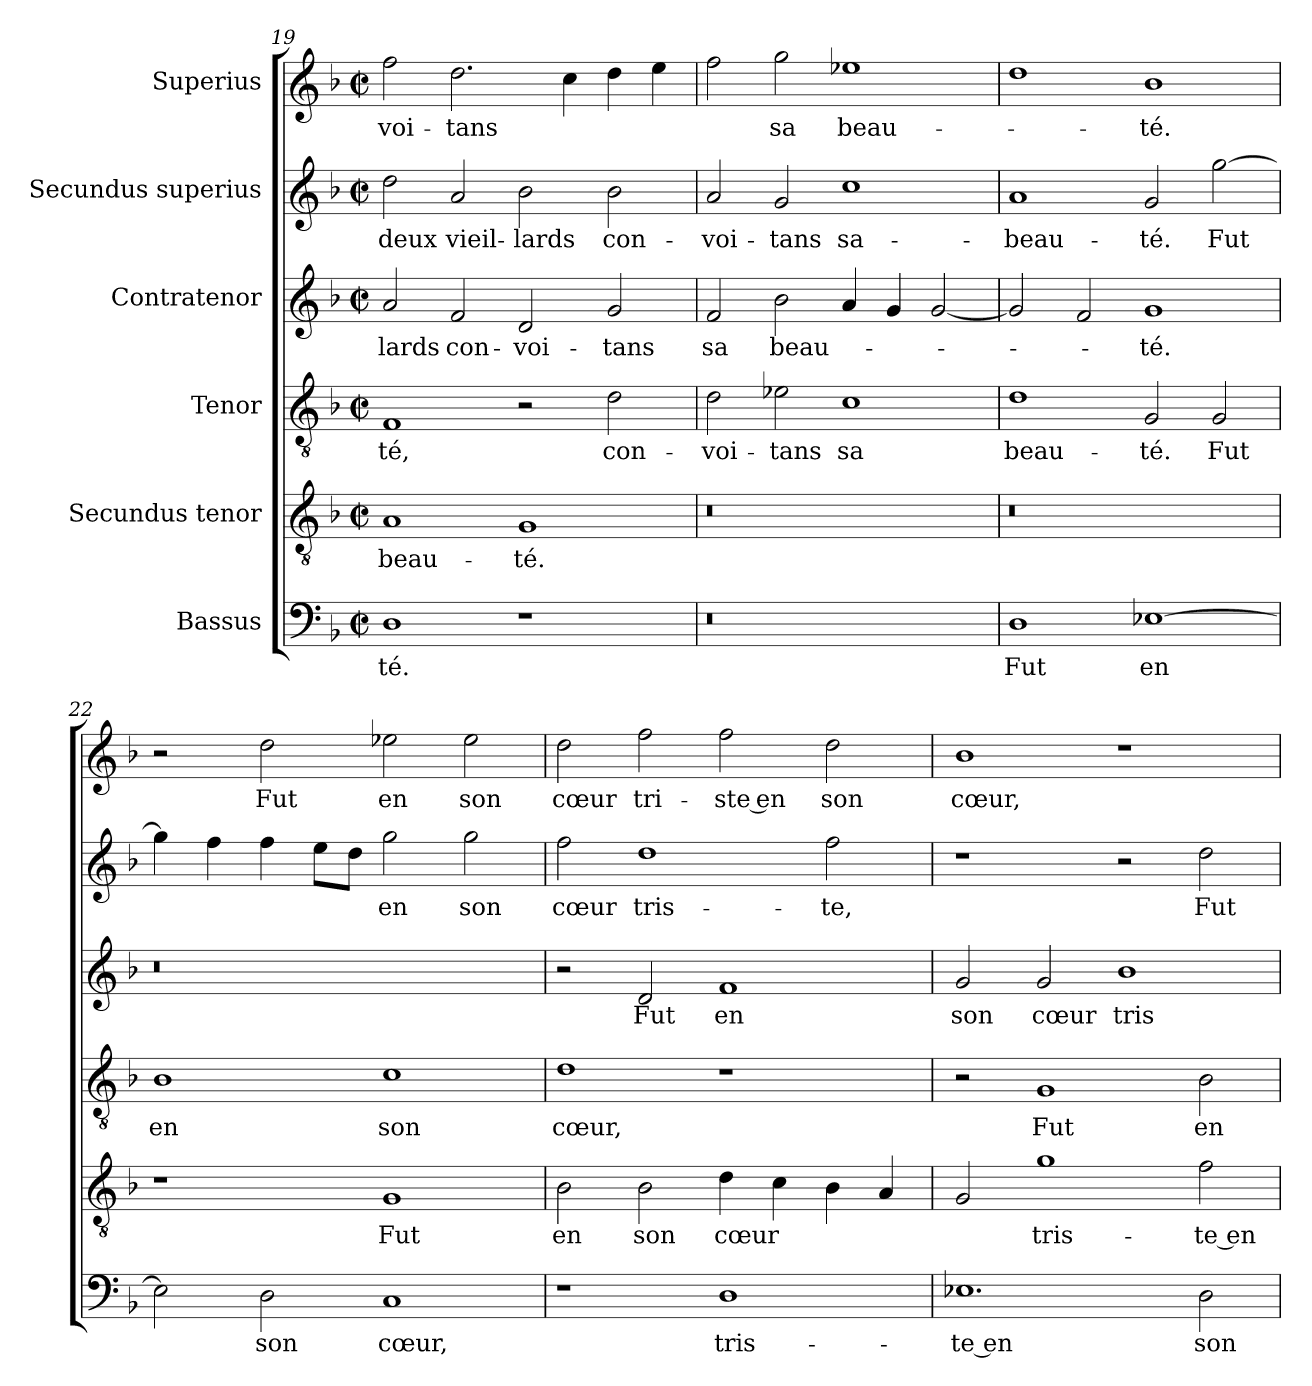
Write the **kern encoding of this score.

**kern	**text	**kern	**text	**kern	**text	**kern	**text	**kern	**text	**kern	**text
*part6	*part6	*part5	*part5	*part4	*part4	*part3	*part3	*part2	*part2	*part1	*part1
*staff6	*staff6	*staff5	*staff5	*staff4	*staff4	*staff3	*staff3	*staff2	*staff2	*staff1	*staff1
*I"Bassus	*	*I"Secundus tenor	*	*I"Tenor	*	*I"Contratenor	*	*I"Secundus superius	*	*I"Superius	*
*clefF4	*	*clefGv2	*	*clefGv2	*	*clefG2	*	*clefG2	*	*clefG2	*
*k[b-]	*	*k[b-]	*	*k[b-]	*	*k[b-]	*	*k[b-]	*	*k[b-]	*
*F:	*	*F:	*	*F:	*	*F:	*	*F:	*	*F:	*
*M2/2	*	*M2/2	*	*M2/2	*	*M2/2	*	*M2/2	*	*M2/2	*
*met(c|)	*	*met(c|)	*	*met(c|)	*	*met(c|)	*	*met(c|)	*	*met(c|)	*
=19	=19	=19	=19	=19	=19	=19	=19	=19	=19	=19	=19
1D\	-té.	1A/	beau-	1F/	-té,	2a/	-lards	2dd\	deux	2ff\	-voi-
.	.	.	.	.	.	2f/	con-	2a/	vieil-	2.dd\	-tans
1r	.	1G/	-té.	2r	.	2d/	-voi-	2b-\	-lards	.	.
.	.	.	.	.	.	.	.	.	.	4cc\	.
.	.	.	.	2d\	con-	2g/	-tans	2b-\	con-	4dd\	.
.	.	.	.	.	.	.	.	.	.	4ee\	.
!!LO:LB:g=z
=20	=20	=20	=20	=20	=20	=20	=20	=20	=20	=20	=20
!LO:N:vis=0	!	!LO:N:vis=0	!	!	!	!	!	!	!	!	!
1r	.	1r	.	2d\	-voi-	2f/	sa	2a/	-voi-	2ff\	.
.	.	.	.	2e-X\	-tans	2b-\	beau-	2g/	-tans	2gg\	sa
1ryy	.	1ryy	.	1c\	sa	4a/	.	1cc\	sa-	1ee-X\	beau-
.	.	.	.	.	.	4g/	.	.	.	.	.
.	.	.	.	.	.	[2g/	.	.	.	.	.
=21	=21	=21	=21	=21	=21	=21	=21	=21	=21	=21	=21
!	!	!LO:N:vis=0	!	!	!	!	!	!	!	!	!
1D\	Fut	1r	.	1d\	beau-	2g/]	.	1a/	-beau-	1dd\	.
.	.	.	.	.	.	2f/	.	.	.	.	.
[1E-X\	en	1ryy	.	2G/	-té.	1g/	-té.	2g/	-té.	1b-\	-té.
.	.	.	.	2G/	Fut	.	.	[2gg\	Fut	.	.
=22	=22	=22	=22	=22	=22	=22	=22	=22	=22	=22	=22
!	!	!	!	!	!	!LO:N:vis=0	!	!	!	!	!
2E-\]	.	1r	.	1B-\	en	1r	.	4gg\]	.	2r	.
.	.	.	.	.	.	.	.	4ff\	.	.	.
2D\	son	.	.	.	.	.	.	4ff\	.	2dd\	Fut
.	.	.	.	.	.	.	.	8ee\L	.	.	.
.	.	.	.	.	.	.	.	8dd\J	.	.	.
1C/	cœur,	1G/	Fut	1c\	son	1ryy	.	2gg\	en	2ee-X\	en
.	.	.	.	.	.	.	.	2gg\	son	2ee-\	son
=23	=23	=23	=23	=23	=23	=23	=23	=23	=23	=23	=23
1r	.	2B-\	en	1d\	cœur,	2r	.	2ff\	cœur	2dd\	cœur
.	.	2B-\	son	.	.	2d/	Fut	1dd\	tris-	2ff\	tri-
1D\	tris-	4d\	cœur	1r	.	1f/	en	.	.	2ff\	-ste en
.	.	4c\	.	.	.	.	.	.	.	.	.
.	.	4B-\	.	.	.	.	.	2ff\	-te,	2dd\	son
.	.	4A/	.	.	.	.	.	.	.	.	.
=24	=24	=24	=24	=24	=24	=24	=24	=24	=24	=24	=24
1.E-X\	-te en	2G/	.	2r	.	2g/	son	1r	.	1b-\	cœur,
.	.	1g\	tris-	1G/	Fut	2g/	cœur	.	.	.	.
.	.	.	.	.	.	1b-\	tris-	2r	.	1r	.
2D\	son	2f\	-te en	2B-\	en	.	.	2dd\	Fut	.	.
=	=	=	=	=	=	=	=	=	=	=	=
*-	*-	*-	*-	*-	*-	*-	*-	*-	*-	*-	*-
